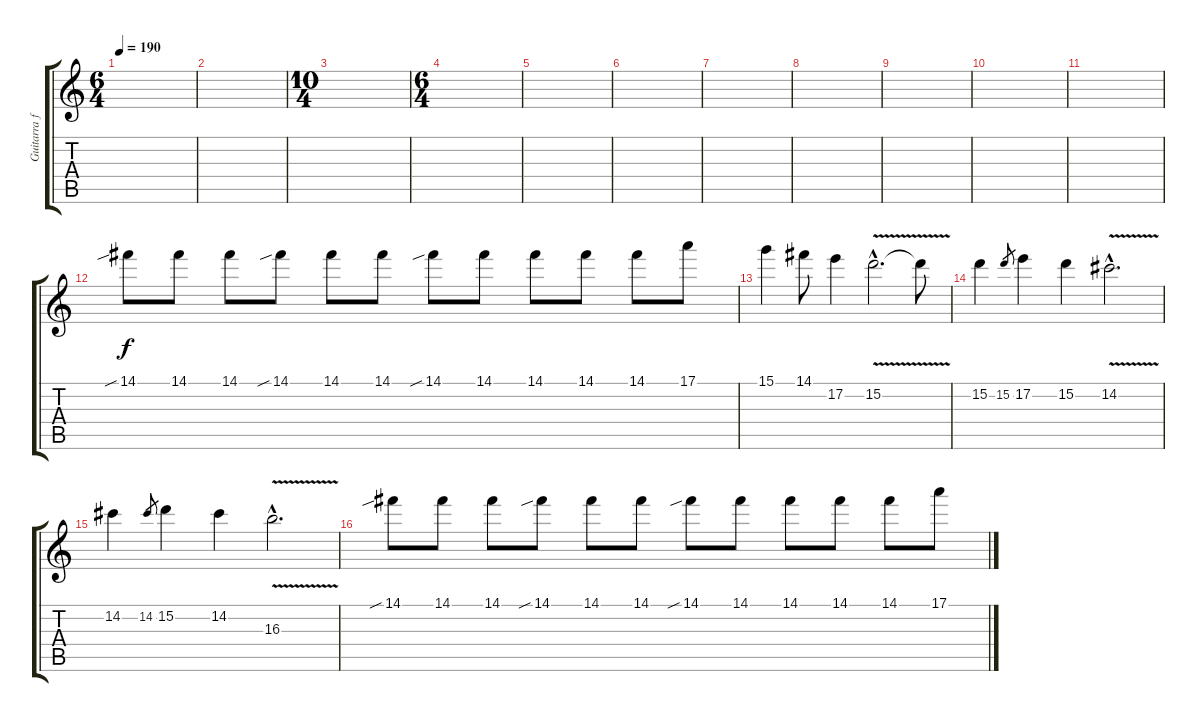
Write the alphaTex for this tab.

\track ("Guitarra fills" "Guitarra f") {instrument distortionguitar}
\staff {score tabs}
\tuning (E4 B3 G3 D3 A2 E2) {hide}
\ts (6 4)
\tempo 190
\clef g2
\ks c
|
|
\ts (10 4)
|
\ts (6 4)
|
|
|
|
|
|
|
|
14.1{sib}.8 14.1.8 14.1.8 14.1{sib}.8 14.1.8 14.1.8 14.1{sib}.8 14.1.8 14.1.8 14.1.8 14.1.8 17.1.8 |
15.1.4 14.1.8 17.2.4 15.2{v hac}.2{d} 15.2{t}.8 |
15.2.4 15.2.8{gr} 17.2.4 15.2.4 14.2{v hac}.2{d} |
14.2.4 14.2.8{gr} 15.2.4 14.2.4 16.3{v hac}.2{d} |
14.1{sib}.8 14.1.8 14.1.8 14.1{sib}.8 14.1.8 14.1.8 14.1{sib}.8 14.1.8 14.1.8 14.1.8 14.1.8 17.1.8
